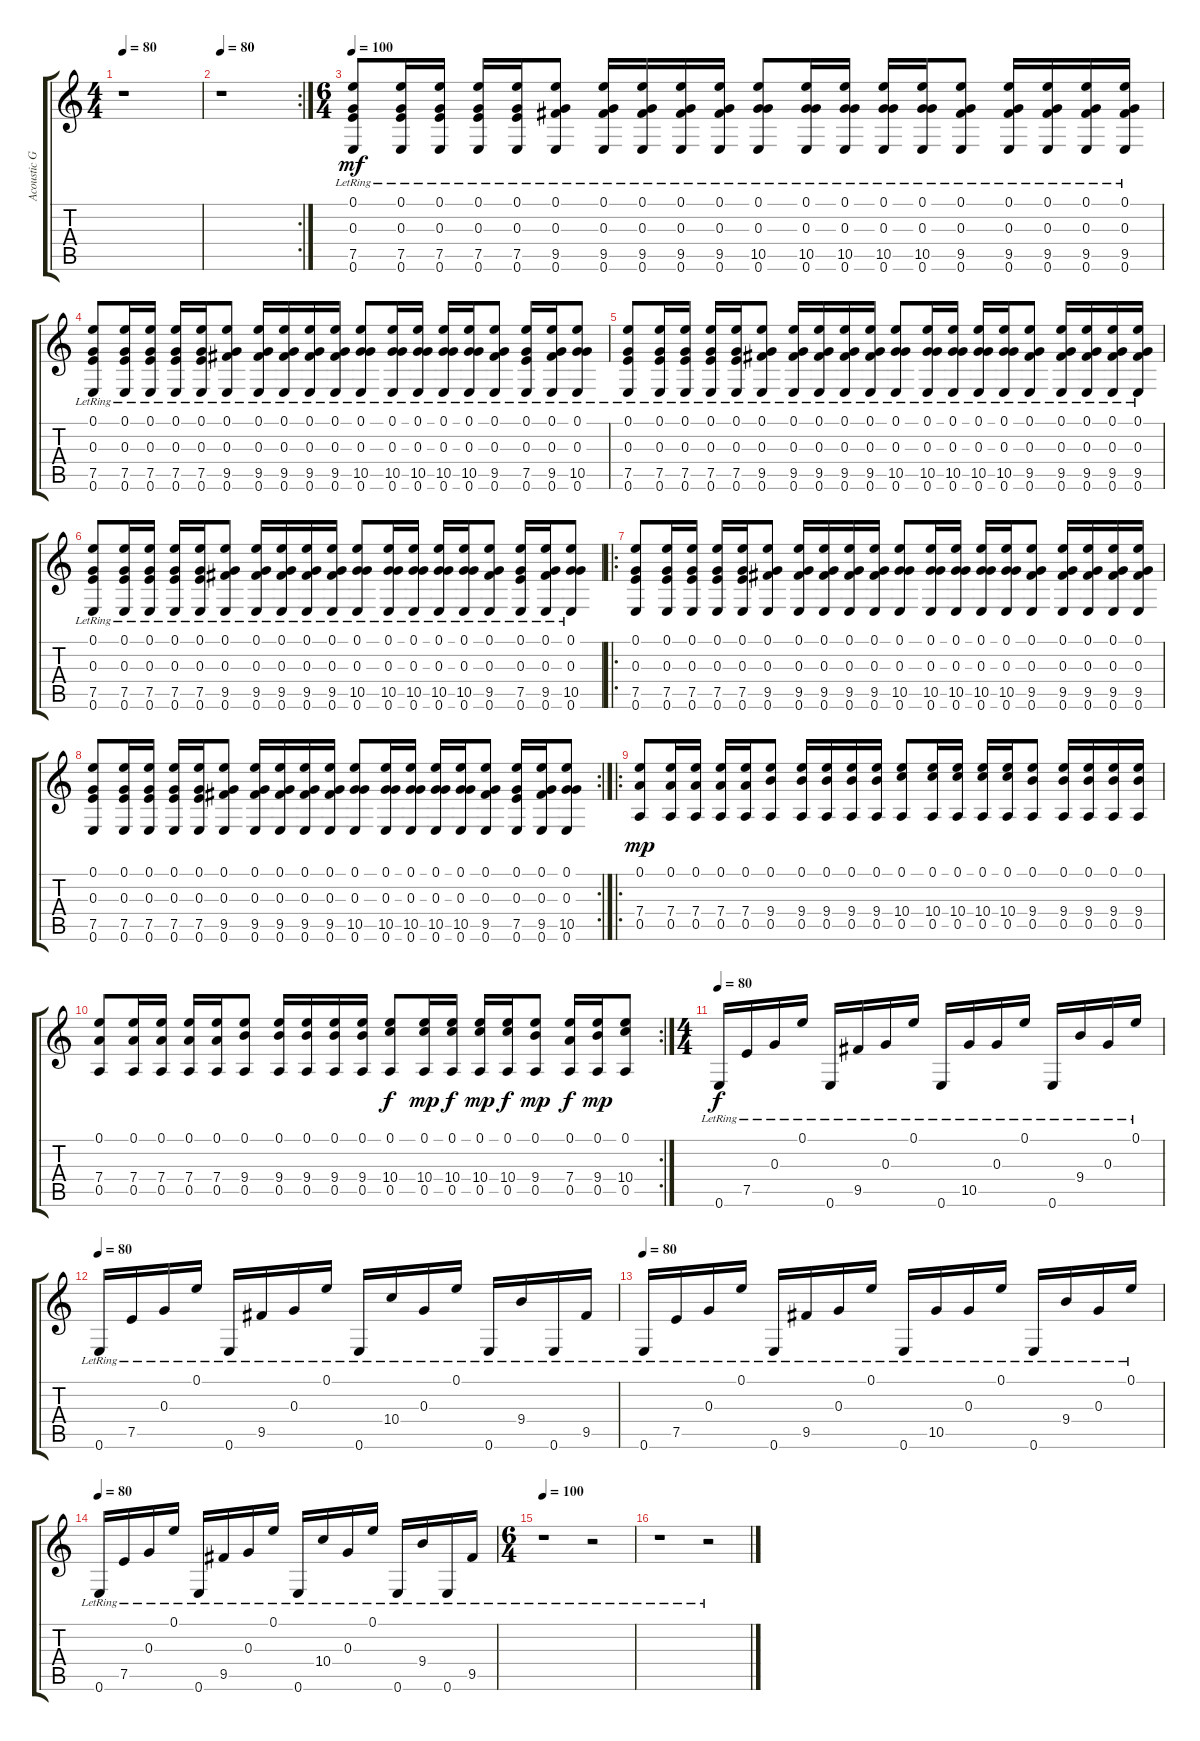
\track ("Acoustic Guitar" "Acoustic G") {instrument acousticguitarnylon}
\staff {score tabs}
\tuning (E4 B3 G3 D3 A2 E2) {hide}
\ts (4 4)
\tempo 80
\clef g2
\ks c
r.1{dy f} |
\rc 2
\tempo 80
r.1 |
\ts (6 4)
\tempo 100
(0.1{lr} 0.3{lr} 7.5{lr} 0.6{lr}).8{dy mf volume 12} (0.1{lr} 0.3{lr} 7.5 0.6{lr}).16 (0.1{lr} 0.3{lr} 7.5{lr} 0.6{lr}).16 (0.1{lr} 0.3{lr} 7.5{lr} 0.6{lr}).16 (0.1{lr} 0.3{lr} 7.5{lr} 0.6{lr}).16 (0.1{lr} 0.3{lr} 9.5{lr} 0.6{lr}).8 (0.1{lr} 0.3{lr} 9.5{lr} 0.6{lr}).16 (0.1{lr} 0.3{lr} 9.5{lr} 0.6{lr}).16 (0.1{lr} 0.3{lr} 9.5{lr} 0.6{lr}).16 (0.1{lr} 0.3{lr} 9.5{lr} 0.6{lr}).16 (0.1{lr} 0.3{lr} 10.5{lr} 0.6{lr}).8 (0.1{lr} 0.3{lr} 10.5{lr} 0.6{lr}).16 (0.1{lr} 0.3{lr} 10.5{lr} 0.6{lr}).16 (0.1{lr} 0.3{lr} 10.5{lr} 0.6{lr}).16 (0.1{lr} 0.3{lr} 10.5{lr} 0.6{lr}).16 (0.1{lr} 0.3{lr} 9.5{lr} 0.6{lr}).8 (0.1{lr} 0.3{lr} 9.5{lr} 0.6{lr}).16 (0.1{lr} 0.3{lr} 9.5{lr} 0.6{lr}).16 (0.1{lr} 0.3{lr} 9.5{lr} 0.6{lr}).16 (0.1{lr} 0.3{lr} 9.5{lr} 0.6{lr}).16 |
(0.1{lr} 0.3{lr} 7.5{lr} 0.6{lr}).8 (0.1{lr} 0.3{lr} 7.5{lr} 0.6{lr}).16 (0.1{lr} 0.3{lr} 7.5{lr} 0.6{lr}).16 (0.1{lr} 0.3{lr} 7.5{lr} 0.6{lr}).16 (0.1{lr} 0.3{lr} 7.5{lr} 0.6{lr}).16 (0.1{lr} 0.3{lr} 9.5{lr} 0.6{lr}).8 (0.1{lr} 0.3{lr} 9.5{lr} 0.6{lr}).16 (0.1{lr} 0.3{lr} 9.5{lr} 0.6{lr}).16 (0.1{lr} 0.3{lr} 9.5{lr} 0.6{lr}).16 (0.1{lr} 0.3{lr} 9.5{lr} 0.6{lr}).16 (0.1{lr} 0.3{lr} 10.5{lr} 0.6{lr}).8 (0.1{lr} 0.3{lr} 10.5{lr} 0.6{lr}).16 (0.1{lr} 0.3{lr} 10.5{lr} 0.6{lr}).16 (0.1{lr} 0.3{lr} 10.5{lr} 0.6{lr}).16 (0.1{lr} 0.3{lr} 10.5{lr} 0.6{lr}).16 (0.1{lr} 0.3{lr} 9.5{lr} 0.6{lr}).8 (0.1{lr} 0.3{lr} 7.5{lr} 0.6{lr}).16 (0.1{lr} 0.3{lr} 9.5{lr} 0.6{lr}).16 (0.1{lr} 0.3{lr} 10.5{lr} 0.6{lr}).8 |
(0.1{lr} 0.3{lr} 7.5{lr} 0.6{lr}).8 (0.1{lr} 0.3{lr} 7.5 0.6{lr}).16 (0.1{lr} 0.3{lr} 7.5{lr} 0.6{lr}).16 (0.1{lr} 0.3{lr} 7.5{lr} 0.6{lr}).16 (0.1{lr} 0.3{lr} 7.5{lr} 0.6{lr}).16 (0.1{lr} 0.3{lr} 9.5{lr} 0.6{lr}).8 (0.1{lr} 0.3{lr} 9.5{lr} 0.6{lr}).16 (0.1{lr} 0.3{lr} 9.5{lr} 0.6{lr}).16 (0.1{lr} 0.3{lr} 9.5{lr} 0.6{lr}).16 (0.1{lr} 0.3{lr} 9.5{lr} 0.6{lr}).16 (0.1{lr} 0.3{lr} 10.5{lr} 0.6{lr}).8 (0.1{lr} 0.3{lr} 10.5{lr} 0.6{lr}).16 (0.1{lr} 0.3{lr} 10.5{lr} 0.6{lr}).16 (0.1{lr} 0.3{lr} 10.5{lr} 0.6{lr}).16 (0.1{lr} 0.3{lr} 10.5{lr} 0.6{lr}).16 (0.1{lr} 0.3{lr} 9.5{lr} 0.6{lr}).8 (0.1{lr} 0.3{lr} 9.5{lr} 0.6{lr}).16 (0.1{lr} 0.3{lr} 9.5{lr} 0.6{lr}).16 (0.1{lr} 0.3{lr} 9.5{lr} 0.6{lr}).16 (0.1{lr} 0.3{lr} 9.5{lr} 0.6{lr}).16 |
(0.1{lr} 0.3{lr} 7.5{lr} 0.6{lr}).8 (0.1{lr} 0.3{lr} 7.5{lr} 0.6{lr}).16 (0.1{lr} 0.3{lr} 7.5{lr} 0.6{lr}).16 (0.1{lr} 0.3{lr} 7.5{lr} 0.6{lr}).16 (0.1{lr} 0.3{lr} 7.5{lr} 0.6{lr}).16 (0.1{lr} 0.3{lr} 9.5{lr} 0.6{lr}).8 (0.1{lr} 0.3{lr} 9.5{lr} 0.6{lr}).16 (0.1{lr} 0.3{lr} 9.5{lr} 0.6{lr}).16 (0.1{lr} 0.3{lr} 9.5{lr} 0.6{lr}).16 (0.1{lr} 0.3{lr} 9.5{lr} 0.6{lr}).16 (0.1{lr} 0.3{lr} 10.5{lr} 0.6{lr}).8 (0.1{lr} 0.3{lr} 10.5{lr} 0.6{lr}).16 (0.1{lr} 0.3{lr} 10.5{lr} 0.6{lr}).16 (0.1{lr} 0.3{lr} 10.5{lr} 0.6{lr}).16 (0.1{lr} 0.3{lr} 10.5{lr} 0.6{lr}).16 (0.1{lr} 0.3{lr} 9.5{lr} 0.6{lr}).8 (0.1{lr} 0.3{lr} 7.5{lr} 0.6{lr}).16 (0.1{lr} 0.3{lr} 9.5{lr} 0.6{lr}).16 (0.1{lr} 0.3{lr} 10.5{lr} 0.6{lr}).8 |
\ro
(0.1 0.3 7.5 0.6).8 (0.1 0.3 7.5 0.6).16 (0.1 0.3 7.5 0.6).16 (0.1 0.3 7.5 0.6).16 (0.1 0.3 7.5 0.6).16 (0.1 0.3 9.5 0.6).8 (0.1 0.3 9.5 0.6).16 (0.1 0.3 9.5 0.6).16 (0.1 0.3 9.5 0.6).16 (0.1 0.3 9.5 0.6).16 (0.1 0.3 10.5 0.6).8 (0.1 0.3 10.5 0.6).16 (0.1 0.3 10.5 0.6).16 (0.1 0.3 10.5 0.6).16 (0.1 0.3 10.5 0.6).16 (0.1 0.3 9.5 0.6).8 (0.1 0.3 9.5 0.6).16 (0.1 0.3 9.5 0.6).16 (0.1 0.3 9.5 0.6).16 (0.1 0.3 9.5 0.6).16 |
\rc 2
(0.1 0.3 7.5 0.6).8 (0.1 0.3 7.5 0.6).16 (0.1 0.3 7.5 0.6).16 (0.1 0.3 7.5 0.6).16 (0.1 0.3 7.5 0.6).16 (0.1 0.3 9.5 0.6).8 (0.1 0.3 9.5 0.6).16 (0.1 0.3 9.5 0.6).16 (0.1 0.3 9.5 0.6).16 (0.1 0.3 9.5 0.6).16 (0.1 0.3 10.5 0.6).8 (0.1 0.3 10.5 0.6).16 (0.1 0.3 10.5 0.6).16 (0.1 0.3 10.5 0.6).16 (0.1 0.3 10.5 0.6).16 (0.1 0.3 9.5 0.6).8 (0.1 0.3 7.5 0.6).16 (0.1 0.3 9.5 0.6).16 (0.1 0.3 10.5 0.6).8 |
\ro
(0.1 7.4 0.5).8{dy mp} (0.1 7.4 0.5).16 (0.1 7.4 0.5).16 (0.1 7.4 0.5).16 (0.1 7.4 0.5).16 (0.1 9.4 0.5).8 (0.1 9.4 0.5).16 (0.1 9.4 0.5).16 (0.1 9.4 0.5).16 (0.1 9.4 0.5).16 (0.1 10.4 0.5).8 (0.1 10.4 0.5).16 (0.1 10.4 0.5).16 (0.1 10.4 0.5).16 (0.1 10.4 0.5).16 (0.1 9.4 0.5).8 (0.1 9.4 0.5).16 (0.1 9.4 0.5).16 (0.1 9.4 0.5).16 (0.1 9.4 0.5).16 |
\rc 2
(0.1 7.4 0.5).8 (0.1 7.4 0.5).16 (0.1 7.4 0.5).16 (0.1 7.4 0.5).16 (0.1 7.4 0.5).16 (0.1 9.4 0.5).8 (0.1 9.4 0.5).16 (0.1 9.4 0.5).16 (0.1 9.4 0.5).16 (0.1 9.4 0.5).16 (0.1 10.4 0.5).8{dy f} (0.1 10.4 0.5).16{dy mp} (0.1 10.4 0.5).16{dy f} (0.1 10.4 0.5).16{dy mp} (0.1 10.4 0.5).16{dy f} (0.1 9.4 0.5).8{dy mp} (0.1 7.4 0.5).16{dy f} (0.1 9.4 0.5).16{dy mp} (0.1 10.4 0.5).8 |
\ts (4 4)
\tempo 80
0.6{lr}.16{dy f} 7.5{lr}.16 0.3{lr}.16 0.1{lr}.16 0.6{lr}.16 9.5{lr}.16 0.3{lr}.16 0.1{lr}.16 0.6{lr}.16 10.5{lr}.16 0.3{lr}.16 0.1{lr}.16 0.6{lr}.16 9.4{lr}.16 0.3{lr}.16 0.1{lr}.16 |
\tempo 80
0.6{lr}.16 7.5{lr}.16 0.3{lr}.16 0.1{lr}.16 0.6{lr}.16 9.5{lr}.16 0.3{lr}.16 0.1{lr}.16 0.6{lr}.16 10.4{lr}.16 0.3{lr}.16 0.1{lr}.16 0.6{lr}.16 9.4{lr}.16 0.6{lr}.16 9.5{lr}.16 |
\tempo 80
0.6{lr}.16 7.5{lr}.16 0.3{lr}.16 0.1{lr}.16 0.6{lr}.16 9.5{lr}.16 0.3{lr}.16 0.1{lr}.16 0.6{lr}.16 10.5{lr}.16 0.3{lr}.16 0.1{lr}.16 0.6{lr}.16 9.4{lr}.16 0.3{lr}.16 0.1{lr}.16 |
\tempo 80
0.6{lr}.16 7.5{lr}.16 0.3{lr}.16 0.1{lr}.16 0.6{lr}.16 9.5{lr}.16 0.3{lr}.16 0.1{lr}.16 0.6{lr}.16 10.4{lr}.16 0.3{lr}.16 0.1{lr}.16 0.6{lr}.16 9.4{lr}.16 0.6{lr}.16 9.5{lr}.16 |
\ts (6 4)
\tempo 100
r.1 r.2 |
r.1 r.2
